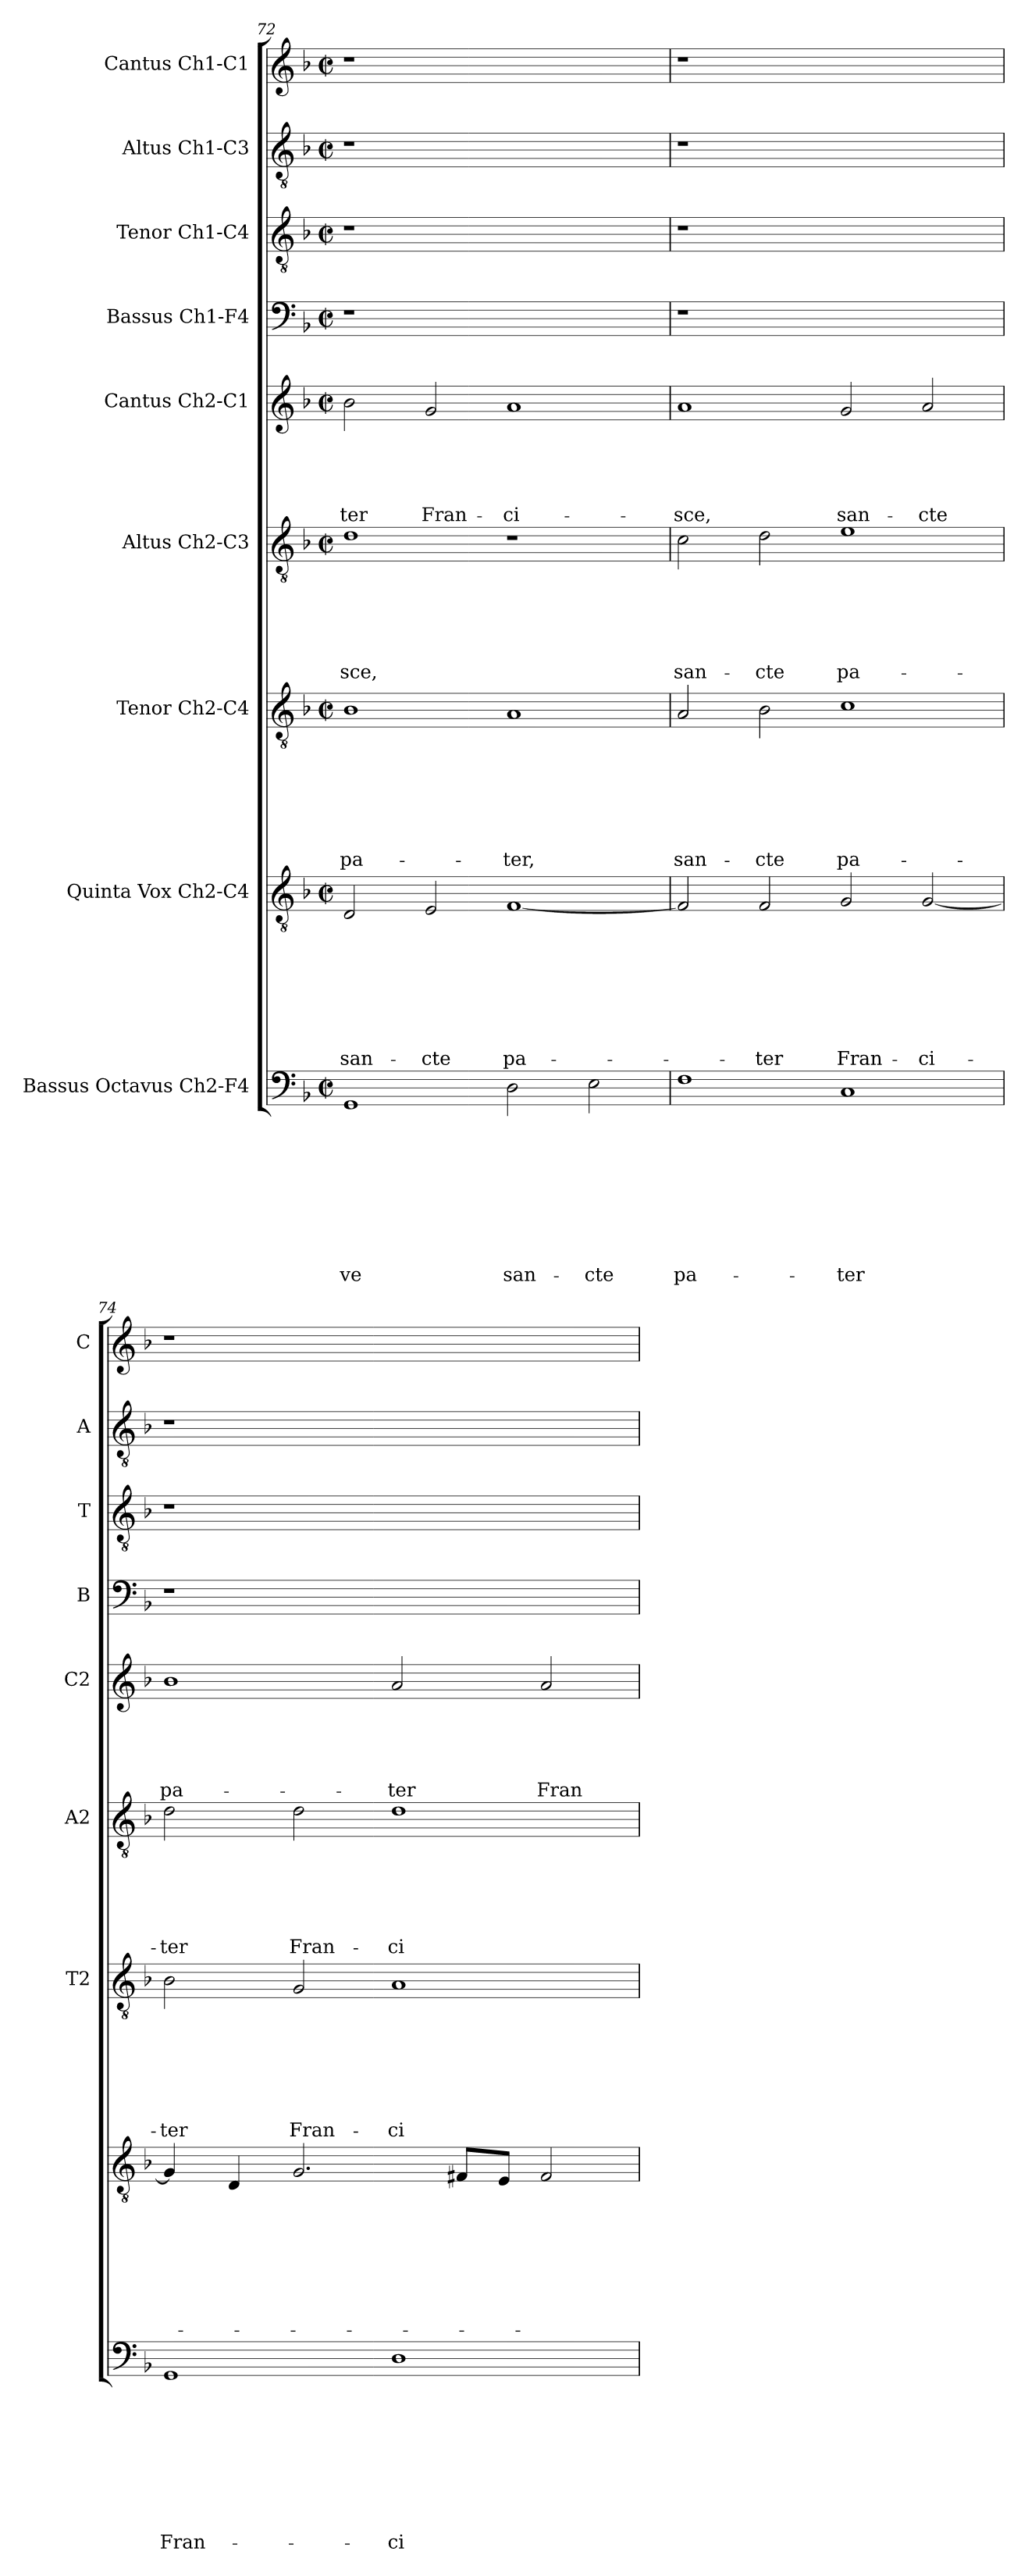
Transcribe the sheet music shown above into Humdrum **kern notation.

**kern	**text	**text	**text	**text	**text	**text	**text	**text	**text	**kern	**text	**text	**text	**text	**text	**text	**text	**text	**kern	**text	**text	**text	**text	**text	**text	**text	**kern	**text	**text	**text	**text	**text	**text	**kern	**text	**text	**text	**text	**text	**kern	**kern	**kern	**kern
*part9	*part9	*part9	*part9	*part9	*part9	*part9	*part9	*part9	*part9	*part8	*part8	*part8	*part8	*part8	*part8	*part8	*part8	*part8	*part7	*part7	*part7	*part7	*part7	*part7	*part7	*part7	*part6	*part6	*part6	*part6	*part6	*part6	*part6	*part5	*part5	*part5	*part5	*part5	*part5	*part4	*part3	*part2	*part1
*staff9	*staff9	*staff9	*staff9	*staff9	*staff9	*staff9	*staff9	*staff9	*staff9	*staff8	*staff8	*staff8	*staff8	*staff8	*staff8	*staff8	*staff8	*staff8	*staff7	*staff7	*staff7	*staff7	*staff7	*staff7	*staff7	*staff7	*staff6	*staff6	*staff6	*staff6	*staff6	*staff6	*staff6	*staff5	*staff5	*staff5	*staff5	*staff5	*staff5	*staff4	*staff3	*staff2	*staff1
*I"Bassus Octavus Ch2-F4	*	*	*	*	*	*	*	*	*	*I"Quinta Vox Ch2-C4	*	*	*	*	*	*	*	*	*I"Tenor Ch2-C4	*	*	*	*	*	*	*	*I"Altus Ch2-C3	*	*	*	*	*	*	*I"Cantus Ch2-C1	*	*	*	*	*	*I"Bassus Ch1-F4	*I"Tenor Ch1-C4	*I"Altus Ch1-C3	*I"Cantus Ch1-C1
*	*	*	*	*	*	*	*	*	*	*	*	*	*	*	*	*	*	*	*I'T2	*	*	*	*	*	*	*	*I'A2	*	*	*	*	*	*	*I'C2	*	*	*	*	*	*I'B	*I'T	*I'A	*I'C
*clefF4	*	*	*	*	*	*	*	*	*	*clefGv2	*	*	*	*	*	*	*	*	*clefGv2	*	*	*	*	*	*	*	*clefGv2	*	*	*	*	*	*	*clefG2	*	*	*	*	*	*clefF4	*clefGv2	*clefGv2	*clefG2
*k[b-]	*	*	*	*	*	*	*	*	*	*k[b-]	*	*	*	*	*	*	*	*	*k[b-]	*	*	*	*	*	*	*	*k[b-]	*	*	*	*	*	*	*k[b-]	*	*	*	*	*	*k[b-]	*k[b-]	*k[b-]	*k[b-]
*F:	*	*	*	*	*	*	*	*	*	*F:	*	*	*	*	*	*	*	*	*F:	*	*	*	*	*	*	*	*F:	*	*	*	*	*	*	*F:	*	*	*	*	*	*F:	*F:	*F:	*F:
*M2/2	*	*	*	*	*	*	*	*	*	*M2/2	*	*	*	*	*	*	*	*	*M2/2	*	*	*	*	*	*	*	*M2/2	*	*	*	*	*	*	*M2/2	*	*	*	*	*	*M2/2	*M2/2	*M2/2	*M2/2
*met(c|)	*	*	*	*	*	*	*	*	*	*met(c|)	*	*	*	*	*	*	*	*	*met(c|)	*	*	*	*	*	*	*	*met(c|)	*	*	*	*	*	*	*met(c|)	*	*	*	*	*	*met(c|)	*met(c|)	*met(c|)	*met(c|)
=72	=72	=72	=72	=72	=72	=72	=72	=72	=72	=72	=72	=72	=72	=72	=72	=72	=72	=72	=72	=72	=72	=72	=72	=72	=72	=72	=72	=72	=72	=72	=72	=72	=72	=72	=72	=72	=72	=72	=72	=72	=72	=72	=72
!	!	!	!	!	!	!	!	!	!LO:LY:b	!	!	!	!	!	!	!	!	!LO:LY:b	!	!	!	!	!	!	!	!LO:LY:b	!	!	!	!	!	!	!LO:LY:b	!	!	!	!	!	!LO:LY:b	!	!	!	!
1GG	.	.	.	.	.	.	.	.	-ve	2D/	.	.	.	.	.	.	.	san-	1B-	.	.	.	.	.	.	pa-	1d	.	.	.	.	.	-sce,	2b-\	.	.	.	.	-ter	1r	1r	1r	1r
!	!	!	!	!	!	!	!	!	!	!	!	!	!	!	!	!	!	!LO:LY:b	!	!	!	!	!	!	!	!	!	!	!	!	!	!	!	!	!	!	!	!	!LO:LY:b	!	!	!	!
.	.	.	.	.	.	.	.	.	.	2E/	.	.	.	.	.	.	.	-cte	.	.	.	.	.	.	.	.	.	.	.	.	.	.	.	2g/	.	.	.	.	Fran-	.	.	.	.
!	!	!	!	!	!	!	!	!	!LO:LY:b	!	!	!	!	!	!	!	!	!LO:LY:b	!	!	!	!	!	!	!	!LO:LY:b	!	!	!	!	!	!	!	!	!	!	!	!	!LO:LY:b	!	!	!	!
2D\	.	.	.	.	.	.	.	.	san-	[1F	.	.	.	.	.	.	.	pa-	1A	.	.	.	.	.	.	-ter,	1r	.	.	.	.	.	.	1a	.	.	.	.	-ci-	1ryy	1ryy	1ryy	1ryy
!	!	!	!	!	!	!	!	!	!LO:LY:b	!	!	!	!	!	!	!	!	!	!	!	!	!	!	!	!	!	!	!	!	!	!	!	!	!	!	!	!	!	!	!	!	!	!
2E\	.	.	.	.	.	.	.	.	-cte	.	.	.	.	.	.	.	.	.	.	.	.	.	.	.	.	.	.	.	.	.	.	.	.	.	.	.	.	.	.	.	.	.	.
=73	=73	=73	=73	=73	=73	=73	=73	=73	=73	=73	=73	=73	=73	=73	=73	=73	=73	=73	=73	=73	=73	=73	=73	=73	=73	=73	=73	=73	=73	=73	=73	=73	=73	=73	=73	=73	=73	=73	=73	=73	=73	=73	=73
!	!	!	!	!	!	!	!	!	!LO:LY:b	!	!	!	!	!	!	!	!	!	!	!	!	!	!	!	!	!LO:LY:b	!	!	!	!	!	!	!LO:LY:b	!	!	!	!	!	!LO:LY:b	!	!	!	!
1F	.	.	.	.	.	.	.	.	pa-	2F/]	.	.	.	.	.	.	.	.	2A/	.	.	.	.	.	.	san-	2c\	.	.	.	.	.	san-	1a	.	.	.	.	-sce,	1r	1r	1r	1r
!	!	!	!	!	!	!	!	!	!	!	!	!	!	!	!	!	!	!LO:LY:b	!	!	!	!	!	!	!	!LO:LY:b	!	!	!	!	!	!	!LO:LY:b	!	!	!	!	!	!	!	!	!	!
.	.	.	.	.	.	.	.	.	.	2F/	.	.	.	.	.	.	.	-ter	2B-\	.	.	.	.	.	.	-cte	2d\	.	.	.	.	.	-cte	.	.	.	.	.	.	.	.	.	.
!	!	!	!	!	!	!	!	!	!LO:LY:b	!	!	!	!	!	!	!	!	!LO:LY:b	!	!	!	!	!	!	!	!LO:LY:b	!	!	!	!	!	!	!LO:LY:b	!	!	!	!	!	!LO:LY:b	!	!	!	!
1C	.	.	.	.	.	.	.	.	-ter	2G/	.	.	.	.	.	.	.	Fran-	1c	.	.	.	.	.	.	pa-	1e	.	.	.	.	.	pa-	2g/	.	.	.	.	san-	1ryy	1ryy	1ryy	1ryy
!	!	!	!	!	!	!	!	!	!	!	!	!	!	!	!	!	!	!LO:LY:b	!	!	!	!	!	!	!	!	!	!	!	!	!	!	!	!	!	!	!	!	!LO:LY:b	!	!	!	!
.	.	.	.	.	.	.	.	.	.	[2G/	.	.	.	.	.	.	.	-ci-	.	.	.	.	.	.	.	.	.	.	.	.	.	.	.	2a/	.	.	.	.	-cte	.	.	.	.
!!LO:LB:g=z
=74	=74	=74	=74	=74	=74	=74	=74	=74	=74	=74	=74	=74	=74	=74	=74	=74	=74	=74	=74	=74	=74	=74	=74	=74	=74	=74	=74	=74	=74	=74	=74	=74	=74	=74	=74	=74	=74	=74	=74	=74	=74	=74	=74
!	!	!	!	!	!	!	!	!	!LO:LY:b	!	!	!	!	!	!	!	!	!	!	!	!	!	!	!	!	!LO:LY:b	!	!	!	!	!	!	!LO:LY:b	!	!	!	!	!	!LO:LY:b	!	!	!	!
1GG	.	.	.	.	.	.	.	.	Fran-	4G/]	.	.	.	.	.	.	.	.	2B-\	.	.	.	.	.	.	-ter	2d\	.	.	.	.	.	-ter	1b-	.	.	.	.	pa-	1r	1r	1r	1r
.	.	.	.	.	.	.	.	.	.	4D/	.	.	.	.	.	.	.	.	.	.	.	.	.	.	.	.	.	.	.	.	.	.	.	.	.	.	.	.	.	.	.	.	.
!	!	!	!	!	!	!	!	!	!	!	!	!	!	!	!	!	!	!	!	!	!	!	!	!	!	!LO:LY:b	!	!	!	!	!	!	!LO:LY:b	!	!	!	!	!	!	!	!	!	!
.	.	.	.	.	.	.	.	.	.	2.G/	.	.	.	.	.	.	.	.	2G/	.	.	.	.	.	.	Fran-	2d\	.	.	.	.	.	Fran-	.	.	.	.	.	.	.	.	.	.
!	!	!	!	!	!	!	!	!	!LO:LY:b	!	!	!	!	!	!	!	!	!	!	!	!	!	!	!	!	!LO:LY:b	!	!	!	!	!	!	!LO:LY:b	!	!	!	!	!	!LO:LY:b	!	!	!	!
1D	.	.	.	.	.	.	.	.	-ci-	.	.	.	.	.	.	.	.	.	1A	.	.	.	.	.	.	-ci-	1d	.	.	.	.	.	-ci-	2a/	.	.	.	.	-ter	1ryy	1ryy	1ryy	1ryy
.	.	.	.	.	.	.	.	.	.	8F#X/L	.	.	.	.	.	.	.	.	.	.	.	.	.	.	.	.	.	.	.	.	.	.	.	.	.	.	.	.	.	.	.	.	.
.	.	.	.	.	.	.	.	.	.	8E/J	.	.	.	.	.	.	.	.	.	.	.	.	.	.	.	.	.	.	.	.	.	.	.	.	.	.	.	.	.	.	.	.	.
!	!	!	!	!	!	!	!	!	!	!	!	!	!	!	!	!	!	!	!	!	!	!	!	!	!	!	!	!	!	!	!	!	!	!	!	!	!	!	!LO:LY:b	!	!	!	!
.	.	.	.	.	.	.	.	.	.	2F#/	.	.	.	.	.	.	.	.	.	.	.	.	.	.	.	.	.	.	.	.	.	.	.	2a/	.	.	.	.	Fran-	.	.	.	.
=	=	=	=	=	=	=	=	=	=	=	=	=	=	=	=	=	=	=	=	=	=	=	=	=	=	=	=	=	=	=	=	=	=	=	=	=	=	=	=	=	=	=	=
*-	*-	*-	*-	*-	*-	*-	*-	*-	*-	*-	*-	*-	*-	*-	*-	*-	*-	*-	*-	*-	*-	*-	*-	*-	*-	*-	*-	*-	*-	*-	*-	*-	*-	*-	*-	*-	*-	*-	*-	*-	*-	*-	*-
